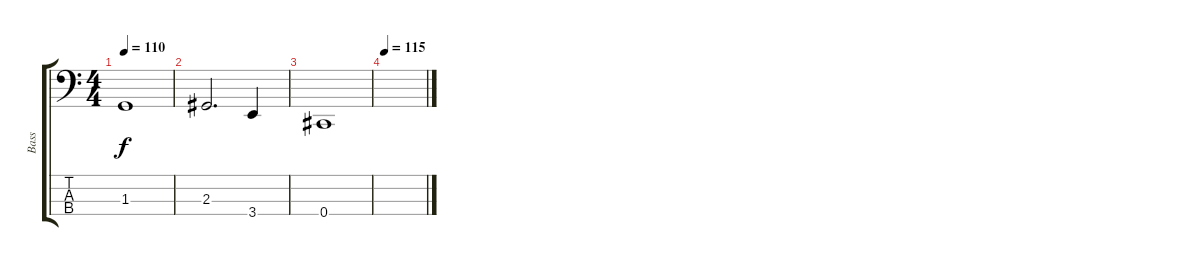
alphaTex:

\track ("Bass" "Bass") {instrument electricbasspick}
\staff {score tabs}
\tuning (E2 B1 Gb1 Db1) {hide}
\ts (4 4)
\tempo 110
\clef f4
\ks c
1.3.1{dy f} |
2.3.2{d} 3.4.4 |
0.4.1 |
\tempo 115
